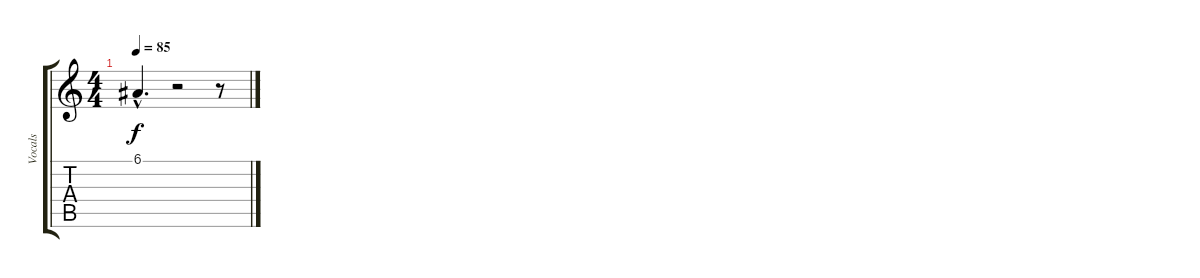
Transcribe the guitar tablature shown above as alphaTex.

\track ("Vocals" "Vocals") {instrument voiceoohs}
\staff {score tabs}
\tuning (E4 B3 G3 D3 A2 E2) {hide}
\ts (4 4)
\tempo 85
\clef g2
\ks c
6.1{hac}.4{d dy f} r.2 r.8
